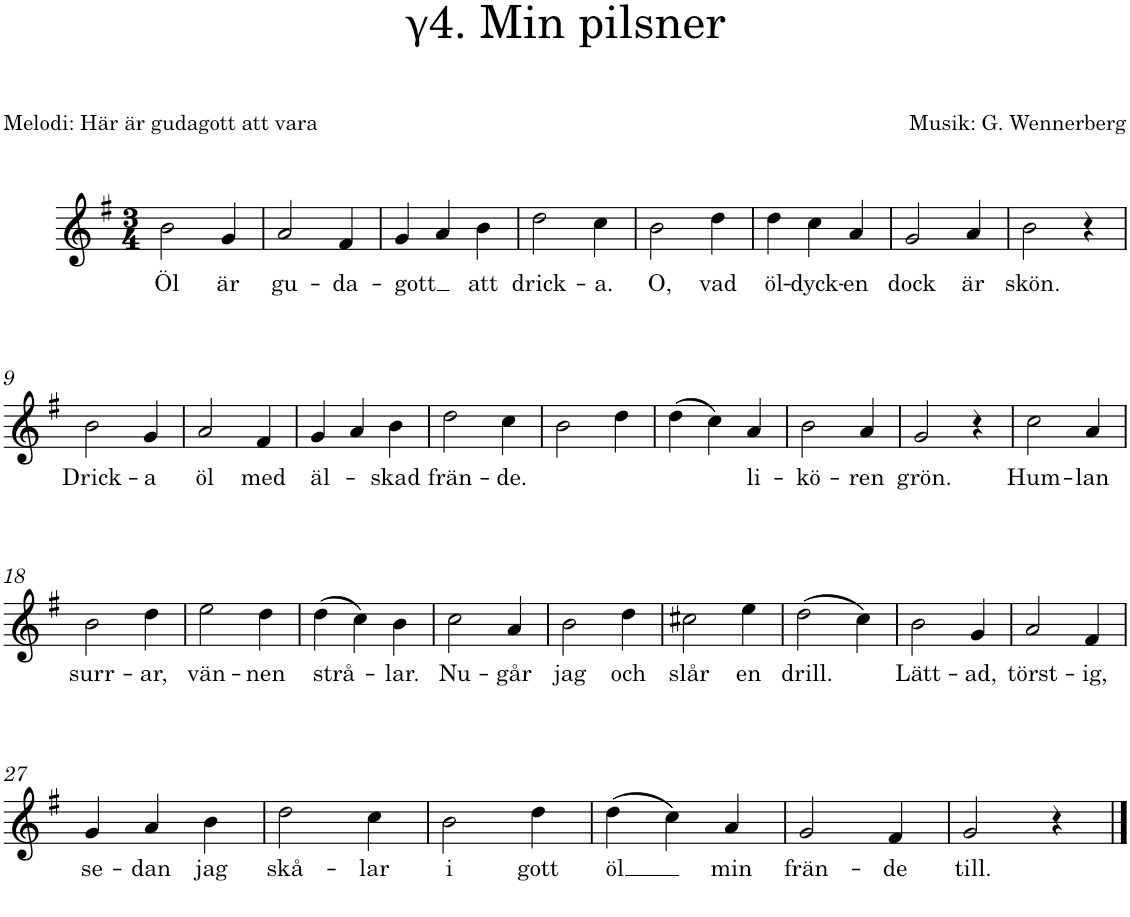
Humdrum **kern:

**kern	**text
*part1	*part1
*staff1	*staff1
*I"Piano	*
*I'Pno.	*
*clefG2	*
*k[f#]	*
*M3/4	*
=1	=1
!	!LO:LY:b
2b\	Öl
!	!LO:LY:b
4g/	är
=2	=2
!	!LO:LY:b
2a/	gu-
!	!LO:LY:b
4f#/	-da-
=3	=3
!	!LO:LY:b
4g/	-gott
4a/	.
!	!LO:LY:b
4b\	att
=4	=4
!	!LO:LY:b
2dd\	drick-
!	!LO:LY:b
4cc\	-a.
=5	=5
!	!LO:LY:b
2b\	O,
!	!LO:LY:b
4dd\	vad
=6	=6
!	!LO:LY:b
4dd\	öl-
!	!LO:LY:b
4cc\	-dyck-
!	!LO:LY:b
4a/	-en
=7	=7
!	!LO:LY:b
2g/	dock
!	!LO:LY:b
4a/	är
=8	=8
!	!LO:LY:b
2b\	skön.
4r	.
!!LO:LB:g=z
=9	=9
!	!LO:LY:b
2b\	Drick-
!	!LO:LY:b
4g/	-a
=10	=10
!	!LO:LY:b
2a/	öl
!	!LO:LY:b
4f#/	med
=11	=11
!	!LO:LY:b
4g/	äl-
4a/	.
!	!LO:LY:b
4b\	skad
=12	=12
!	!LO:LY:b
2dd\	frän-
!	!LO:LY:b
4cc\	-de.
=13	=13
2b\	.
4dd\	.
=14	=14
(4dd\	.
4cc\)	.
!	!LO:LY:b
4a/	li-
=15	=15
!	!LO:LY:b
2b\	-kö-
!	!LO:LY:b
4a/	-ren
=16	=16
!	!LO:LY:b
2g/	grön.
4r	.
=17	=17
!	!LO:LY:b
2cc\	Hum-
!	!LO:LY:b
4a/	-lan
!!LO:LB:g=z
=18	=18
!	!LO:LY:b
2b\	surr-
!	!LO:LY:b
4dd\	-ar,
=19	=19
!	!LO:LY:b
2ee\	vän-
!	!LO:LY:b
4dd\	-nen
=20	=20
!	!LO:LY:b
(4dd\	strå-
4cc\)	.
!	!LO:LY:b
4b\	lar.
=21	=21
!	!LO:LY:b
2cc\	Nu-
!	!LO:LY:b
4a/	-går
=22	=22
!	!LO:LY:b
2b\	jag
!	!LO:LY:b
4dd\	och
=23	=23
!	!LO:LY:b
2cc#X\	slår
!	!LO:LY:b
4ee\	en
=24	=24
!	!LO:LY:b
(2dd\	drill.
4cc\)	.
=25	=25
!	!LO:LY:b
2b\	Lätt-
!	!LO:LY:b
4g/	-ad,
=26	=26
!	!LO:LY:b
2a/	törst-
!	!LO:LY:b
4f#/	-ig,
!!LO:LB:g=z
=27	=27
!	!LO:LY:b
4g/	se-
!	!LO:LY:b
4a/	-dan
!	!LO:LY:b
4b\	jag
=28	=28
!	!LO:LY:b
2dd\	skå-
!	!LO:LY:b
4cc\	-lar
=29	=29
!	!LO:LY:b
2b\	i
!	!LO:LY:b
4dd\	gott
=30	=30
!	!LO:LY:b
(4dd\	öl
4cc\)	.
!	!LO:LY:b
4a/	min
=31	=31
!	!LO:LY:b
2g/	frän-
!	!LO:LY:b
4f#/	-de
=32	=32
!	!LO:LY:b
2g/	till.
4r	.
==	==
*-	*-
